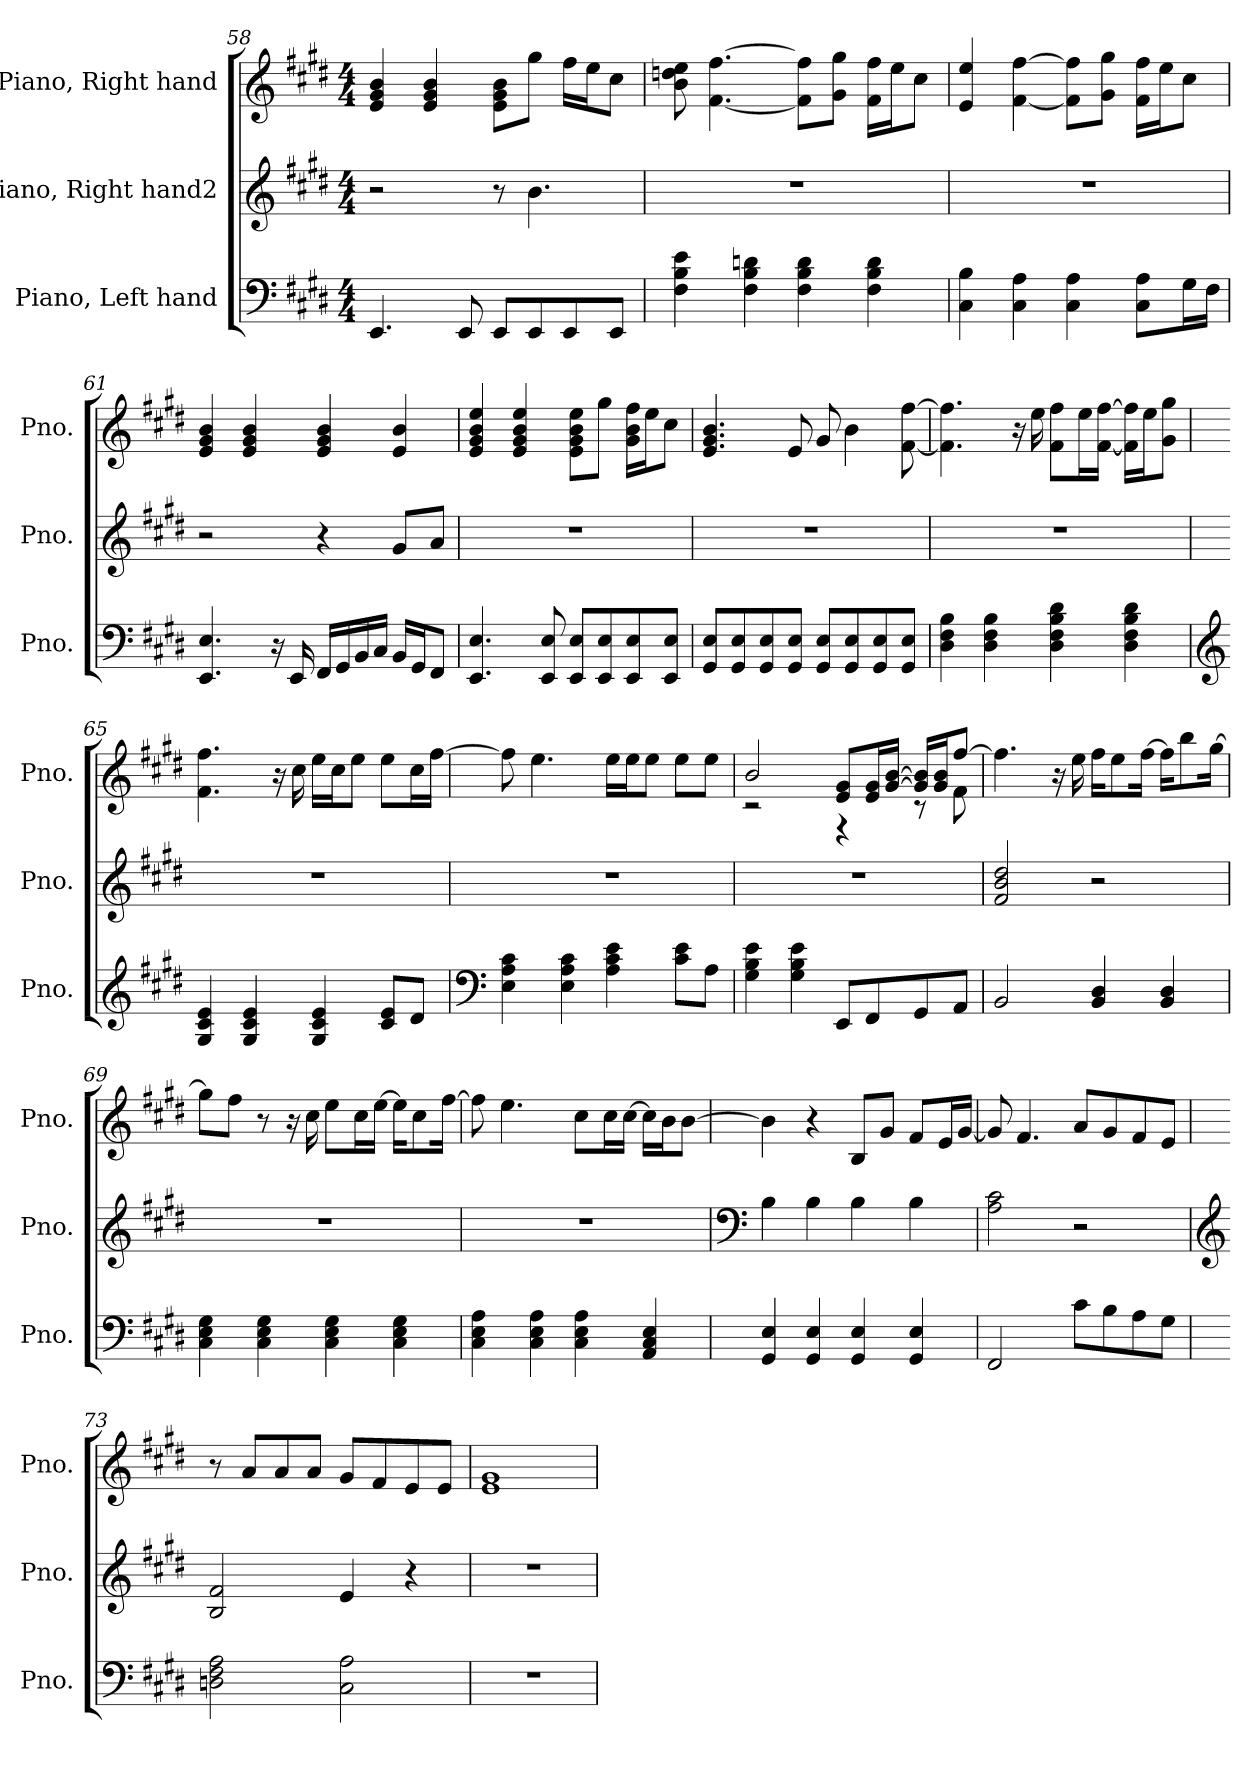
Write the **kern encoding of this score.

**kern	**kern	**kern
*part3	*part2	*part1
*staff3	*staff2	*staff1
*I"Piano, Left hand	*I"Piano, Right hand2	*I"Piano, Right hand
*I'Pno.	*I'Pno.	*I'Pno.
*clefF4	*clefG2	*clefG2
*k[f#c#g#d#]	*k[f#c#g#d#]	*k[f#c#g#d#]
*M4/4	*M4/4	*M4/4
=58	=58	=58
4.EE/	2r	4e/ 4g#/ 4b/
.	.	4e/ 4g#/ 4b/
8EE/	.	.
8EE/L	8r	8e\ 8g#\ 8b\L
8EE/	4.b\	8gg#\J
8EE/	.	16ff#\LL
.	.	16ee\J
8EE/J	.	8cc#\J
!!LO:LB:g=z
=59	=59	=59
4F#\ 4B\ 4e\	1r	8b\ 8ddn\ 8ee\
.	.	[4.f#\ [4.ff#\
4F#\ 4B\ 4dn\	.	.
4F#\ 4B\ 4d\	.	8f#\] 8ff#\]L
.	.	8g#\ 8gg#\J
4F#\ 4B\ 4d\	.	16f#\ 16ff#\LL
.	.	16ee\J
.	.	8cc#\J
=60	=60	=60
4C#\ 4B\	1r	4e/ 4ee/
4C#\ 4A\	.	[4f#\ [4ff#\
4C#\ 4A\	.	8f#\] 8ff#\]L
.	.	8g#\ 8gg#\J
8C#\ 8A\L	.	16f#\ 16ff#\LL
.	.	16ee\J
16G#\L	.	8cc#\J
16F#\JJ	.	.
=61	=61	=61
4.EE/ 4.E/	2r	4e/ 4g#/ 4b/
.	.	4e/ 4g#/ 4b/
16r	.	.
16EE/	.	.
16FF#/LL	4r	4e/ 4g#/ 4b/
16GG#/	.	.
16BB/	.	.
16C#/JJ	.	.
16BB/LL	8g#/L	4e/ 4b/
16GG#/J	.	.
8FF#/J	8a/J	.
=62	=62	=62
4.EE/ 4.E/	1r	4e/ 4g#/ 4b/ 4ee/
.	.	4e/ 4g#/ 4b/ 4ee/
8EE/ 8E/	.	.
8EE/ 8E/L	.	8e\ 8g#\ 8b\ 8ee\L
8EE/ 8E/	.	8gg#\J
8EE/ 8E/	.	16g#\ 16b\ 16ff#\LL
.	.	16ee\J
8EE/ 8E/J	.	8cc#\J
!!LO:LB:g=z
=63	=63	=63
8GG#/ 8E/L	1r	4.e/ 4.g#/ 4.b/
8GG#/ 8E/	.	.
8GG#/ 8E/	.	.
8GG#/ 8E/J	.	8e/
8GG#/ 8E/L	.	8g#/
8GG#/ 8E/	.	4b\
8GG#/ 8E/	.	.
8GG#/ 8E/J	.	[8f#\ [8ff#\
=64	=64	=64
4D#\ 4F#\ 4B\	1r	4.f#\] 4.ff#\]
4D#\ 4F#\ 4B\	.	.
.	.	16r
.	.	16ee\
4D#\ 4F#\ 4B\ 4d#\	.	8f#\ 8ff#\L
.	.	16ee\L
.	.	[16f#\ [16ff#\JJ
4D#\ 4F#\ 4B\ 4d#\	.	16f#\] 16ff#\]LL
.	.	16ee\J
.	.	8g#\ 8gg#\J
=65	=65	=65
*clefG2	*	*
4G#/ 4c#/ 4e/	1r	4.f#\ 4.ff#\
4G#/ 4c#/ 4e/	.	.
.	.	16r
.	.	16cc#\
4G#/ 4c#/ 4e/	.	16ee\LL
.	.	16cc#\J
.	.	8ee\J
8c#/ 8e/L	.	8ee\L
8d#/J	.	16cc#\L
.	.	[16ff#\JJ
=66	=66	=66
*clefF4	*	*
4E\ 4A\ 4c#\	1r	8ff#\]
.	.	4.ee\
4E\ 4A\ 4c#\	.	.
4A\ 4c#\ 4e\	.	16ee\LL
.	.	16ee\J
.	.	8ee\J
8c#\ 8e\L	.	8ee\L
8A\J	.	8ee\J
!!LO:PB:g=z
=67	=67	=67
*	*	*^
4G#\ 4B\ 4e\	1r	2b/	2r
4G#\ 4B\ 4e\	.	.	.
8EE/L	.	8e/ 8g#/L	4r
8FF#/	.	16e/ 16g#/L	.
.	.	[16g#/ [16b/JJ	.
8GG#/	.	16g#/] 16b/]LL	8r
.	.	16g#/ 16b/J	.
8AA/J	.	[8ff#/J	8f#\
*	*	*v	*v
=68	=68	=68
2BB/	2f#/ 2b/ 2dd#/	4.ff#\]
.	.	16r
.	.	16ee\
4BB/ 4D#/	2r	16ff#\KL
.	.	8ee\
.	.	[16ff#\Jk
4BB/ 4D#/	.	16ff#\KL]
.	.	8bb\
.	.	[16gg#\Jk
=69	=69	=69
4C#\ 4E\ 4G#\	1r	8gg#\L]
.	.	8ff#\J
4C#\ 4E\ 4G#\	.	8r
.	.	16r
.	.	16cc#\
4C#\ 4E\ 4G#\	.	8ee\L
.	.	16cc#\L
.	.	[16ee\JJ
4C#\ 4E\ 4G#\	.	16ee\KL]
.	.	8cc#\
.	.	[16ff#\Jk
=70	=70	=70
4C#\ 4E\ 4A\	1r	8ff#\]
.	.	4.ee\
4C#\ 4E\ 4A\	.	.
4C#\ 4E\ 4A\	.	8cc#\L
.	.	16cc#\L
.	.	[16cc#\JJ
4AA/ 4C#/ 4E/	.	16cc#\LL]
.	.	16b\J
.	.	[8b\J
!!LO:LB:g=z
=71	=71	=71
*	*clefF4	*
4GG#/ 4E/	4B\	4b\]
4GG#/ 4E/	4B\	4r
4GG#/ 4E/	4B\	8B/L
.	.	8g#/J
4GG#/ 4E/	4B\	8f#/L
.	.	16e/L
.	.	[16g#/JJ
=72	=72	=72
2FF#/	2A\ 2c#\	8g#/]
.	.	4.f#/
8c#\L	2r	8a/L
8B\	.	8g#/
8A\	.	8f#/
8G#\J	.	8e/J
=73	=73	=73
*	*clefG2	*
2Dn\ 2F#\ 2A\	2B/ 2f#/	8r
.	.	8a/L
.	.	8a/
.	.	8a/J
2C#\ 2A\	4e/	8g#/L
.	.	8f#/
.	4r	8e/
.	.	8e/J
=74	=74	=74
1r	1r	1e 1g#
=	=	=
*-	*-	*-
